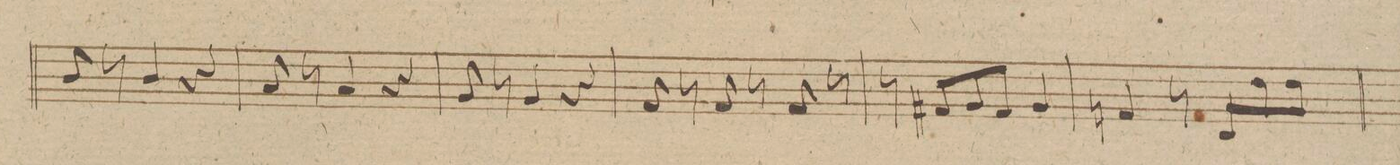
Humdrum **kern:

**kern
*I"Organo.
*clefF4
*k[f#g#c#]
*M3/4
8D/
8r
4D/
4r
=6
8C#/
8r
4C#/
4r
=7
8BB/
8r
4BB/
4r
=8
8AA/
8r
8AA/
8r
8AA/
8r
=9
8r
8AA#X/L
8BB/
8AA#/J
4BB/
=10
4AAn/
8r
8FF#/L
*8\right
8F#\
8F#\J
=11
*-
